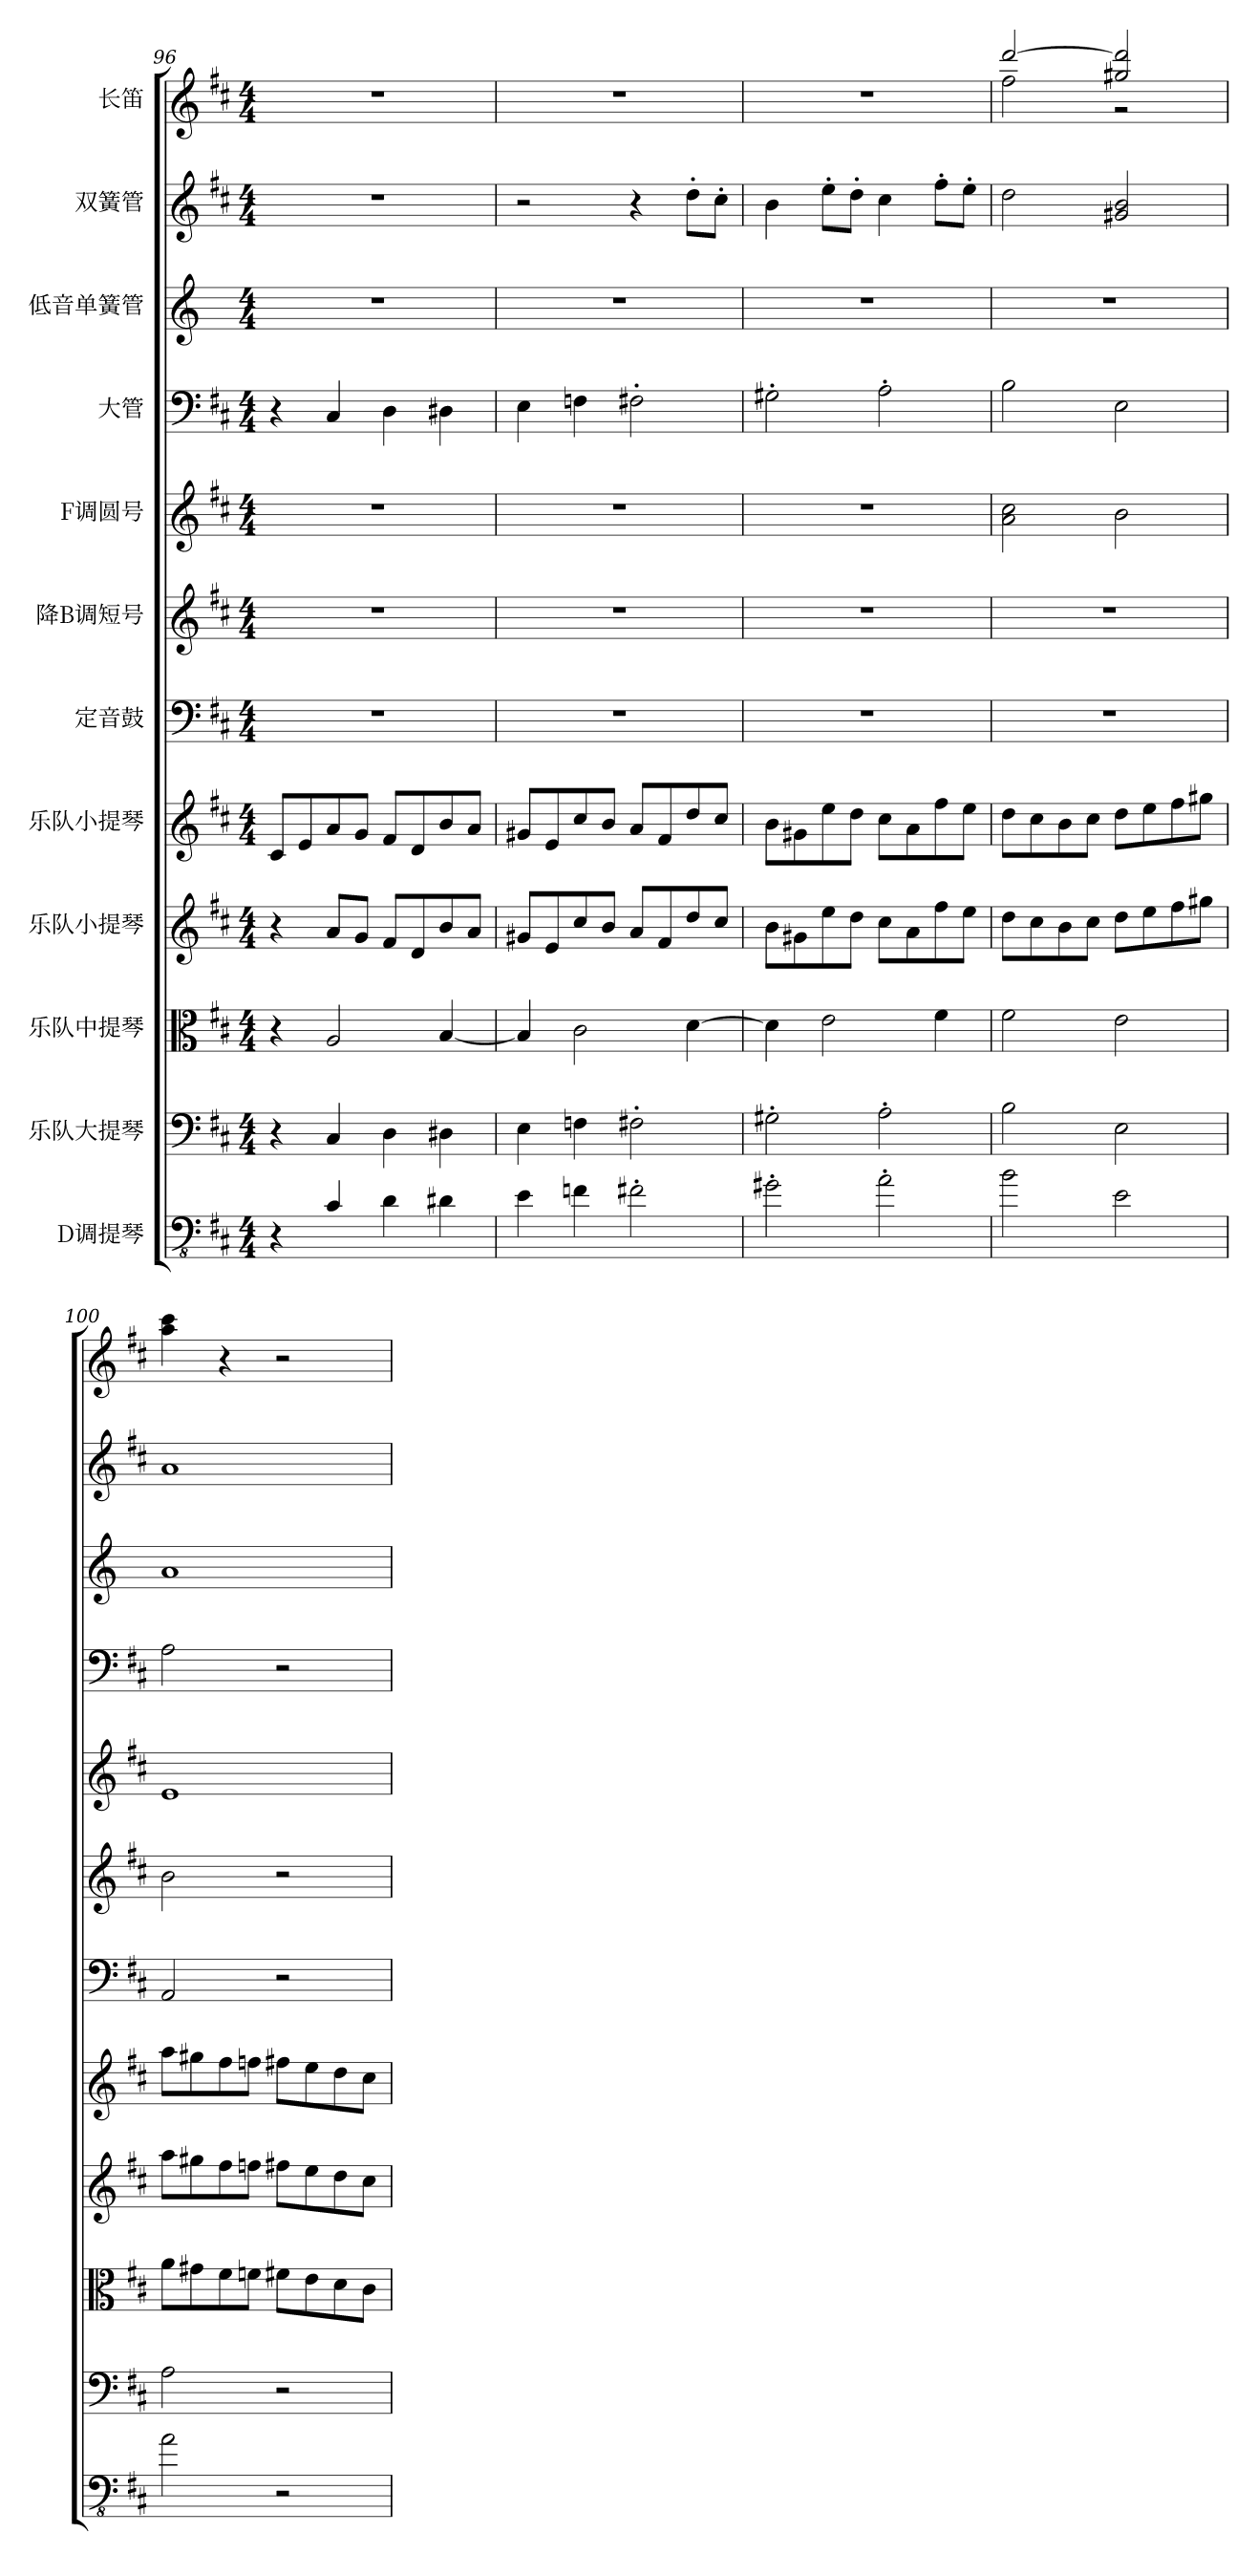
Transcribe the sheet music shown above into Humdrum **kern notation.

**kern	**kern	**kern	**kern	**kern	**kern	**kern	**kern	**kern	**kern	**kern	**kern
*part12	*part11	*part10	*part9	*part8	*part7	*part6	*part5	*part4	*part3	*part2	*part1
*staff12	*staff11	*staff10	*staff9	*staff8	*staff7	*staff6	*staff5	*staff4	*staff3	*staff2	*staff1
*I"D调提琴	*I"乐队大提琴	*I"乐队中提琴	*I"乐队小提琴	*I"乐队小提琴	*I"定音鼓	*I"降B调短号	*I"F调圆号	*I"大管	*I"低音单簧管	*I"双簧管	*I"长笛
*clefFv4	*clefF4	*clefC3	*clefG2	*clefG2	*clefF4	*clefG2	*clefG2	*clefF4	*clefG2	*clefG2	*clefG2
*ITrd7c12	*	*	*	*	*	*ITrd1c2	*ITrd4c7	*	*ITrd8c14	*	*
*k[f#c#]	*k[f#c#]	*k[f#c#]	*k[f#c#]	*k[f#c#]	*k[f#c#]	*k[]	*k[f#]	*k[f#c#]	*k[]	*k[f#c#]	*k[f#c#]
*M4/4	*M4/4	*M4/4	*M4/4	*M4/4	*M4/4	*M4/4	*M4/4	*M4/4	*M4/4	*M4/4	*M4/4
=96	=96	=96	=96	=96	=96	=96	=96	=96	=96	=96	=96
4r	4r	4r	4r	8c#/L	1r	1r	1r	4r	1r	1r	1r
.	.	.	.	8e/	.	.	.	.	.	.	.
4CC#/	4C#/	2A/	8a/L	8a/	.	.	.	4C#/	.	.	.
.	.	.	8g/J	8g/J	.	.	.	.	.	.	.
4DD\	4D\	.	8f#/L	8f#/L	.	.	.	4D\	.	.	.
.	.	.	8d/	8d/	.	.	.	.	.	.	.
4DD#X\	4D#X\	[4B/	8b/	8b/	.	.	.	4D#X\	.	.	.
.	.	.	8a/J	8a/J	.	.	.	.	.	.	.
!!LO:PB:g=z
=97	=97	=97	=97	=97	=97	=97	=97	=97	=97	=97	=97
4EE\	4E\	4B/]	8g#X/L	8g#X/L	1r	1r	1r	4E\	1r	2r	1r
.	.	.	8e/	8e/	.	.	.	.	.	.	.
4FFn\	4Fn\	2c#\	8cc#/	8cc#/	.	.	.	4Fn\	.	.	.
.	.	.	8b/J	8b/J	.	.	.	.	.	.	.
2FF#X'\	2F#X'\	.	8a/L	8a/L	.	.	.	2F#X'\	.	4r	.
.	.	.	8f#/	8f#/	.	.	.	.	.	.	.
.	.	[4d\	8dd/	8dd/	.	.	.	.	.	8dd'\L	.
.	.	.	8cc#/J	8cc#/J	.	.	.	.	.	8cc#'\J	.
=98	=98	=98	=98	=98	=98	=98	=98	=98	=98	=98	=98
2GG#X'\	2G#X'\	4d\]	8b\L	8b\L	1r	1r	1r	2G#X'\	1r	4b\	1r
.	.	.	8g#X\	8g#X\	.	.	.	.	.	.	.
.	.	2e\	8ee\	8ee\	.	.	.	.	.	8ee'\L	.
.	.	.	8dd\J	8dd\J	.	.	.	.	.	8dd'\J	.
2AA'\	2A'\	.	8cc#\L	8cc#\L	.	.	.	2A'\	.	4cc#\	.
.	.	.	8a\	8a\	.	.	.	.	.	.	.
.	.	4f#\	8ff#\	8ff#\	.	.	.	.	.	8ff#'\L	.
.	.	.	8ee\J	8ee\J	.	.	.	.	.	8ee'\J	.
=99	=99	=99	=99	=99	=99	=99	=99	=99	=99	=99	=99
*	*	*	*	*	*	*	*	*	*	*	*^
2BB\	2B\	2f#\	8dd\L	8dd\L	1r	1r	2d\ 2f#\	2B\	1r	2dd\	[2ddd/	2ff#\
.	.	.	8cc#\	8cc#\	.	.	.	.	.	.	.	.
.	.	.	8b\	8b\	.	.	.	.	.	.	.	.
.	.	.	8cc#\J	8cc#\J	.	.	.	.	.	.	.	.
2EE\	2E\	2e\	8dd\L	8dd\L	.	.	2e\	2E\	.	2g#X/ 2b/	2gg#X/ 2ddd/]	2r
.	.	.	8ee\	8ee\	.	.	.	.	.	.	.	.
.	.	.	8ff#\	8ff#\	.	.	.	.	.	.	.	.
.	.	.	8gg#X\J	8gg#X\J	.	.	.	.	.	.	.	.
*	*	*	*	*	*	*	*	*	*	*	*v	*v
=100	=100	=100	=100	=100	=100	=100	=100	=100	=100	=100	=100
2AA\	2A\	8a\L	8aa\L	8aa\L	2AA/	2a\	1A	2A\	1A	1a	4aa\ 4ccc#\
.	.	8g#X\	8gg#X\	8gg#X\	.	.	.	.	.	.	.
.	.	8f#\	8ff#\	8ff#\	.	.	.	.	.	.	4r
.	.	8fn\J	8ffn\J	8ffn\J	.	.	.	.	.	.	.
2r	2r	8f#X\L	8ff#X\L	8ff#X\L	2r	2r	.	2r	.	.	2r
.	.	8e\	8ee\	8ee\	.	.	.	.	.	.	.
.	.	8d\	8dd\	8dd\	.	.	.	.	.	.	.
.	.	8c#\J	8cc#\J	8cc#\J	.	.	.	.	.	.	.
=	=	=	=	=	=	=	=	=	=	=	=
*-	*-	*-	*-	*-	*-	*-	*-	*-	*-	*-	*-
